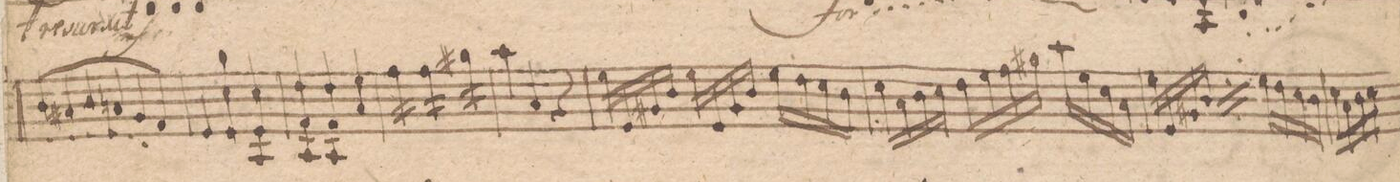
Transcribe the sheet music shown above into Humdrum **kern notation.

**kern	**dynam
*I"Violino Primo	*
*clefG2	*
*k[f#c#]	*
*met(c|)	*
*M3/4	*
8b'/L	.
8a#X'/	.
8b'/	.
8an'/	.
8g'/	.
8f#'/J	.
=162	=162
4e/	.
4e\ 4cc# 4gg	.
4A/ 4e 4cc#	.
=163	=163
4A/ 4f# 4dd	.
4A/ 4f# 4dd	.
4a/ 4ee	.
=164	=164
*tremolo	*
16ff#\LL	.
16ff#\	.
16ff#\	.
16ff#\JJ	.
*Xtremolo	*
*tremolo	*
16ff#\LL	.
16ff#\	.
16ff#\	.
16ff#\JJ	.
*Xtremolo	*
*tremolo	*
16gg#X\LL	.
16gg#\	.
16gg#\	.
16gg#\JJ	.
*Xtremolo	*
=165	=165
4aa\	.
4a/	.
4r	.
=166	=166
16ee\LL	.
16e/	.
16g#X/	.
16b/JJ	.
16ee\LL	.
16e/	.
16g#/	.
16b/JJ	.
16ee\LL	.
16dd\	.
16cc#\	.
16b\JJ	.
=167	=167
16cc#\LL	.
16a\	.
16b\	.
16cc#\JJ	.
16dd\LL	.
16ee\	.
16ff#\	.
16gg#X\JJ	.
16aa\LL	.
16ee\	.
16cc#\	.
16a\JJ	.
=168	=168
16ee\LL	.
16e/	.
16g#X/	.
16b/JJ	.
*rep	*
16ee\LL	.
16e/	.
16g#/	.
16b\JJ	.
*Xrep	*
16ee\LL	.
16dd\	.
16cc#\	.
16b\JJ	.
=169	=169
16cc#\LL	.
16a\	.
16b\	.
16cc#\JJ	.
*-	*-
